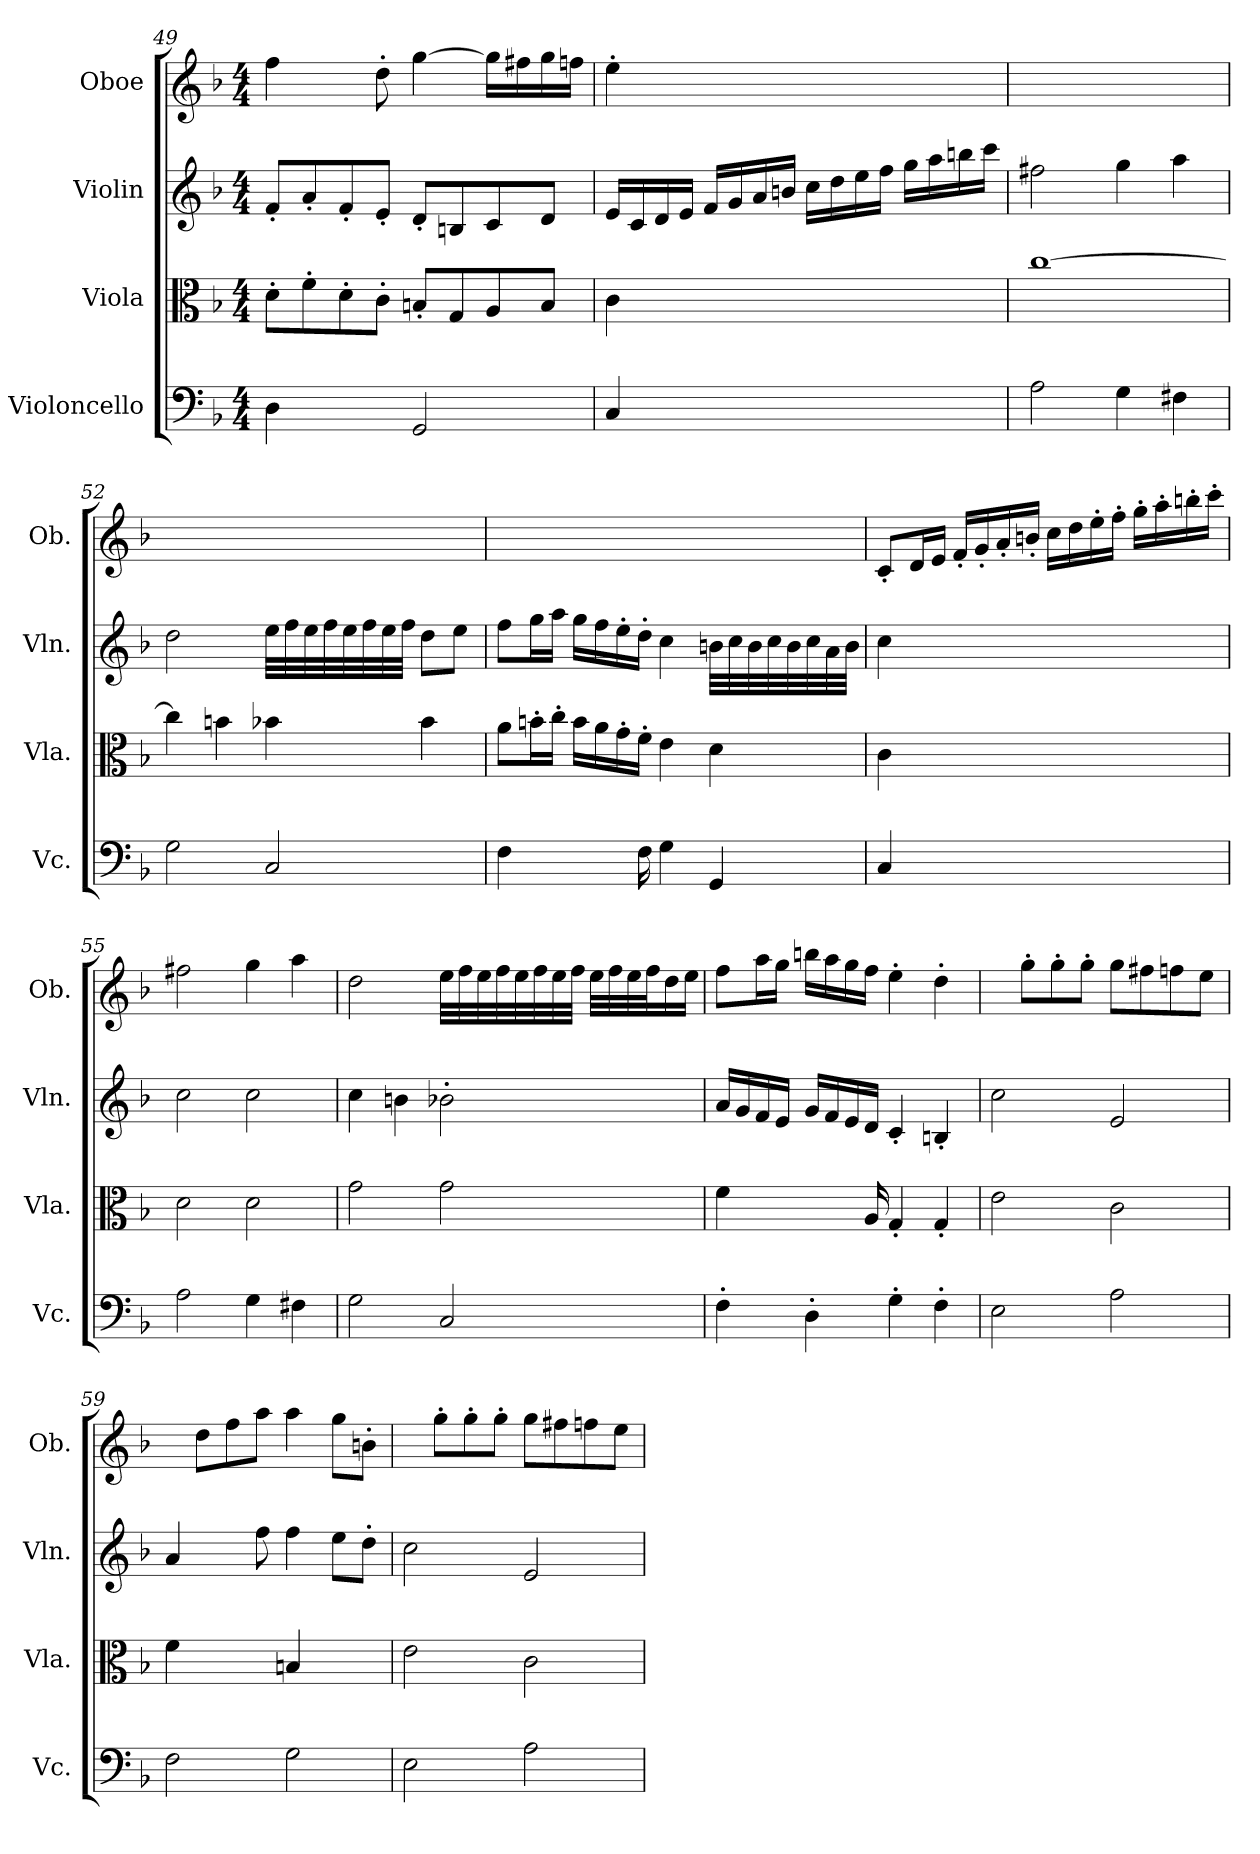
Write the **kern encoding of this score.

**kern	**kern	**kern	**kern
*part4	*part3	*part2	*part1
*staff4	*staff3	*staff2	*staff1
*I"Violoncello	*I"Viola	*I"Violin	*I"Oboe
*I'Vc.	*I'Vla.	*I'Vln.	*I'Ob.
*clefF4	*clefC3	*clefG2	*clefG2
*k[b-]	*k[b-]	*k[b-]	*k[b-]
*M4/4	*M4/4	*M4/4	*M4/4
=49	=49	=49	=49
4D\	8d'\L	8f'/L	4ff\
.	8f'\	8a'/	.
4ryy	8d'\	8f'/	8ryy
.	8c'\J	8e'/J	8dd'\
2GG/	8Bn'/L	8d'/L	[4gg\
.	8G/	8Bn/	.
.	8A/	8c/	16gg\LL]
.	.	.	16ff#X\
.	8B/J	8d/J	16gg\
.	.	.	16ffn\JJ
!!LO:PB:g=z
=50	=50	=50	=50
4C/	4c\	16e/LL	4ee'\
.	.	16c/	.
.	.	16d/	.
.	.	16e/JJ	.
4ryy	4ryy	16f/LL	4ryy
.	.	16g/	.
.	.	16a/	.
.	.	16bn/JJ	.
2ryy	2ryy	16cc\LL	2ryy
.	.	16dd\	.
.	.	16ee\	.
.	.	16ff\JJ	.
.	.	16gg\LL	.
.	.	16aa\	.
.	.	16bbn\	.
.	.	16ccc\JJ	.
=51	=51	=51	=51
2A\	[1cc	2ff#X\	1ryy
4G\	.	4gg\	.
4F#X\	.	4aa\	.
=52	=52	=52	=52
2G\	4cc\]	2dd\	1ryy
.	4bn\	.	.
2C/	4b-X\	32ee\LLL	.
.	.	32ff\	.
.	.	32ee\	.
.	.	32ff\	.
.	.	32ee\	.
.	.	32ff\	.
.	.	32ee\	.
.	.	32ff\JJJ	.
.	4b-\	8dd\L	.
.	.	8ee\J	.
!!LO:LB:g=z
=53	=53	=53	=53
4F\	8a\L	8ff\L	1ryy
.	16bn'\L	16gg\L	.
.	16cc'\JJ	16aa\JJ	.
8ryy	16b\LL	16gg\LL	.
.	16a\	16ff\	.
16ryy	16g'\	16ee'\	.
16F\	16f'\JJ	16dd'\JJ	.
4G\	4e\	4cc\	.
4GG/	4d\	32bn\LLL	.
.	.	32cc\	.
.	.	32b\	.
.	.	32cc\	.
.	.	32b\	.
.	.	32cc\	.
.	.	32a\	.
.	.	32b\JJJ	.
=54	=54	=54	=54
4C/	4c\	4cc\	8c'/L
.	.	.	16d/L
.	.	.	16e/JJ
4ryy	4ryy	4ryy	16f'/LL
.	.	.	16g'/
.	.	.	16a'/
.	.	.	16bn'/JJ
2ryy	2ryy	2ryy	16cc\LL
.	.	.	16dd\
.	.	.	16ee'\
.	.	.	16ff'\JJ
.	.	.	16gg'\LL
.	.	.	16aa'\
.	.	.	16bbn'\
.	.	.	16ccc'\JJ
=55	=55	=55	=55
2A\	2d\	2cc\	2ff#X\
4G\	2d\	2cc\	4gg\
4F#X\	.	.	4aa\
!!LO:LB:g=z
=56	=56	=56	=56
2G\	2g\	4cc\	2dd\
.	.	4bn\	.
2C/	2g\	2b-X'\	32ee\LLL
.	.	.	32ff\
.	.	.	32ee\
.	.	.	32ff\
.	.	.	32ee\
.	.	.	32ff\
.	.	.	32ee\
.	.	.	32ff\JJJ
.	.	.	32ee\LLL
.	.	.	32ff\
.	.	.	32ee\
.	.	.	32ff\J
.	.	.	16dd\
.	.	.	16ee\JJ
=57	=57	=57	=57
4F'\	4f\	16a/LL	8ff\L
.	.	16g/	.
.	.	16f/	16aa\L
.	.	16e/JJ	16gg\JJ
4D'\	8ryy	16g/LL	16bbn\LL
.	.	16f/	16aa\
.	16ryy	16e/	16gg\
.	16A/	16d/JJ	16ff\JJ
4G'\	4G'/	4c'/	4ee'\
4F'\	4G'/	4Bn'/	4dd'\
=58	=58	=58	=58
2E\	2e\	2cc\	8ryy
.	.	.	8gg'\L
.	.	.	8gg'\
.	.	.	8gg'\J
2A\	2c\	2e/	8gg\L
.	.	.	8ff#X\
.	.	.	8ffn\
.	.	.	8ee\J
!!LO:PB:g=z
=59	=59	=59	=59
2F\	4f\	4a/	8ryy
.	.	.	8dd\L
.	4ryy	8ryy	8ff\
.	.	8ff\	8aa\J
2G\	4Bn/	4ff\	4aa\
.	4ryy	8ee\L	8gg\L
.	.	8dd'\J	8bn'\J
=60	=60	=60	=60
2E\	2e\	2cc\	8ryy
.	.	.	8gg'\L
.	.	.	8gg'\
.	.	.	8gg'\J
2A\	2c\	2e/	8gg\L
.	.	.	8ff#X\
.	.	.	8ffn\
.	.	.	8ee\J
=	=	=	=
*-	*-	*-	*-
